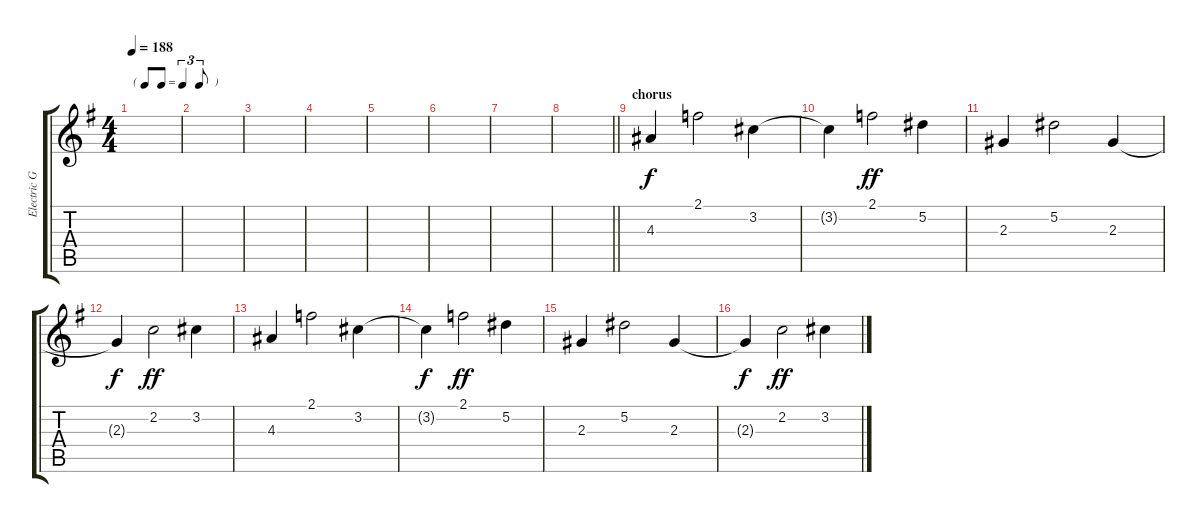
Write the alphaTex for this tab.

\track ("Electric Guitar" "Electric G") {instrument distortionguitar}
\staff {score tabs}
\tuning (Eb4 Bb3 Gb3 Db3 Ab2 Eb2) {hide}
\ts (4 4)
\tf triplet8th
\tempo 188
\clef g2
\ks g
|
|
|
|
|
|
|
\barLineRight lightlight
|
\section ("" "chorus")
4.3.4 2.1.2 3.2.4 |
3.2{t}.4{dy f} 2.1.2{dy ff} 5.2.4 |
2.3.4 5.2.2 2.3.4 |
2.3{t}.4{dy f} 2.2.2{dy ff} 3.2.4 |
4.3.4 2.1.2 3.2.4 |
3.2{t}.4{dy f} 2.1.2{dy ff} 5.2.4 |
2.3.4 5.2.2 2.3.4 |
2.3{t}.4{dy f} 2.2.2{dy ff} 3.2.4
